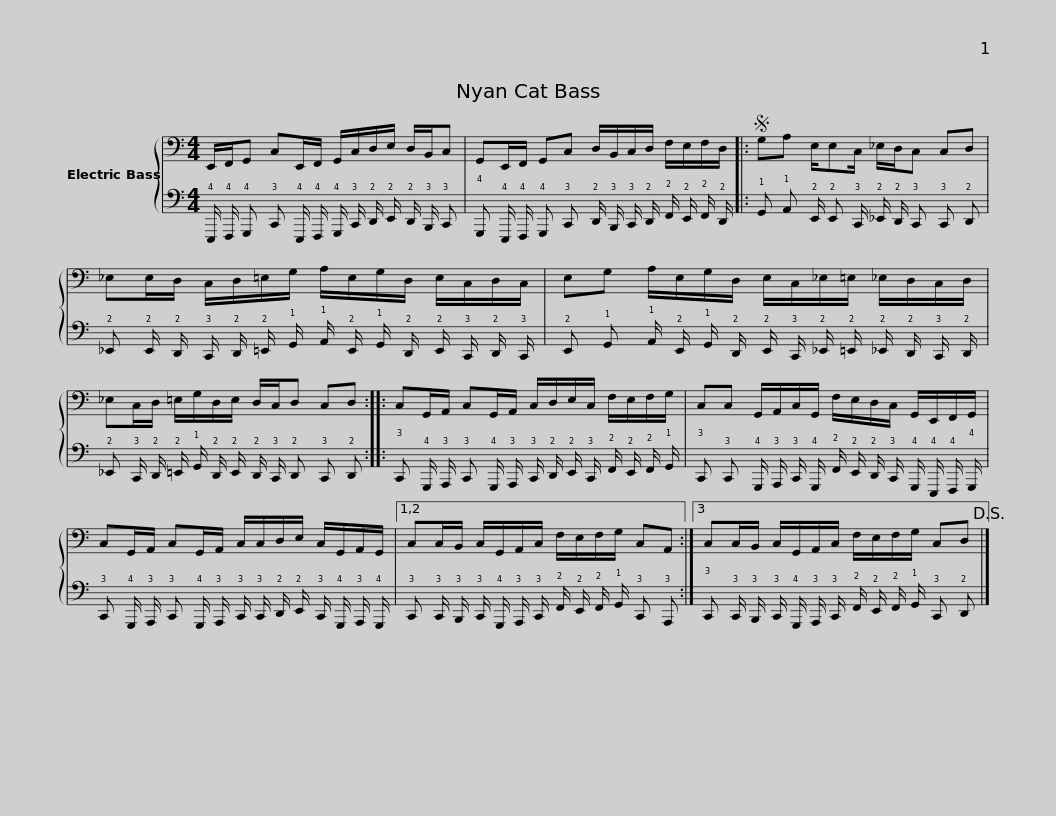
X:1
%%score { 1 | 2 }
L:1/8
M:4/4
I:linebreak $
K:C
V:1 bass transpose=-12
V:2 tab transpose=-12 stafflines=4 strings="E2,A2,D3,G3 nostems "
V:1
 E,,/F,,/G,, C,E,,/F,,/ G,,/C,/D,/E,/ D,/B,,/C, | G,,E,,/F,,/ G,,C, D,/B,,/C,/D,/ F,/E,/F,/D,/ |:$S G,A, E,/E,C,/ _E,/D,/C, C,D, | _E,E,/D,/ C,/D,/=E,/G,/ A,/E,/G,/D,/ E,/C,/D,/C,/ |$ E,G, A,/E,/G,/D,/ E,/C,/_E,/=E,/ _E,/D,/C,/D,/ | %5
 _E,C,/D,/ =E,/G,/D,/E,/ D,/C,/D, C,D, ::$ C,G,,/A,,/ C,G,,/A,,/ C,/D,/E,/C,/ F,/E,/F,/G,/ | C,C, G,,/A,,/C,/G,,/ F,/E,/D,/C,/ G,,/E,,/F,,/G,,/ |$ C,G,,/A,,/ C,G,,/A,,/ C,/C,/D,/E,/ C,/G,,/A,,/G,,/ |1,2 C,C,/B,,/ C,/G,,/A,,/C,/ F,/E,/F,/G,/ C,A,, :|3 %10
 C,C,/B,,/ C,/G,,/A,,/C,/ F,/E,/F,/G,/ C,D,!D.S.! |] %11
V:2
 !4!E,,,/ !4!F,,,/ !4!G,,, !3!C,, !4!E,,,/ !4!F,,,/ !4!G,,,/ !3!C,,/ !2!D,,/ !2!E,,/ !2!D,,/ !3!B,,,/ !3!C,, | !4!G,,, !4!E,,,/ !4!F,,,/ !4!G,,, !3!C,, !2!D,,/ !3!B,,,/ !3!C,,/ !2!D,,/ !2!F,,/ !2!E,,/ !2!F,,/ !2!D,,/ |:$ !1!G,, !1!A,, !2!E,,/ !2!E,, !3!C,,/ !2!_E,,/ !2!D,,/ !3!C,, !3!C,, !2!D,, | !2!_E,, !2!E,,/ !2!D,,/ !3!C,,/ !2!D,,/ !2!=E,,/ !1!G,,/ !1!A,,/ !2!E,,/ !1!G,,/ !2!D,,/ !2!E,,/ !3!C,,/ !2!D,,/ !3!C,,/ |$ !2!E,, !1!G,, !1!A,,/ !2!E,,/ !1!G,,/ !2!D,,/ !2!E,,/ !3!C,,/ !2!_E,,/ !2!=E,,/ !2!_E,,/ !2!D,,/ !3!C,,/ !2!D,,/ | %5
 !2!_E,, !3!C,,/ !2!D,,/ !2!=E,,/ !1!G,,/ !2!D,,/ !2!E,,/ !2!D,,/ !3!C,,/ !2!D,, !3!C,, !2!D,, ::$ !3!C,, !4!G,,,/ !3!A,,,/ !3!C,, !4!G,,,/ !3!A,,,/ !3!C,,/ !2!D,,/ !2!E,,/ !3!C,,/ !2!F,,/ !2!E,,/ !2!F,,/ !1!G,,/ | !3!C,, !3!C,, !4!G,,,/ !3!A,,,/ !3!C,,/ !4!G,,,/ !2!F,,/ !2!E,,/ !2!D,,/ !3!C,,/ !4!G,,,/ !4!E,,,/ !4!F,,,/ !4!G,,,/ |$ !3!C,, !4!G,,,/ !3!A,,,/ !3!C,, !4!G,,,/ !3!A,,,/ !3!C,,/ !3!C,,/ !2!D,,/ !2!E,,/ !3!C,,/ !4!G,,,/ !3!A,,,/ !4!G,,,/ |1,2 !3!C,, !3!C,,/ !3!B,,,/ !3!C,,/ !4!G,,,/ !3!A,,,/ !3!C,,/ !2!F,,/ !2!E,,/ !2!F,,/ !1!G,,/ !3!C,, !3!A,,, :|3 %10
 !3!C,, !3!C,,/ !3!B,,,/ !3!C,,/ !4!G,,,/ !3!A,,,/ !3!C,,/ !2!F,,/ !2!E,,/ !2!F,,/ !1!G,,/ !3!C,, !2!D,, |] %11
